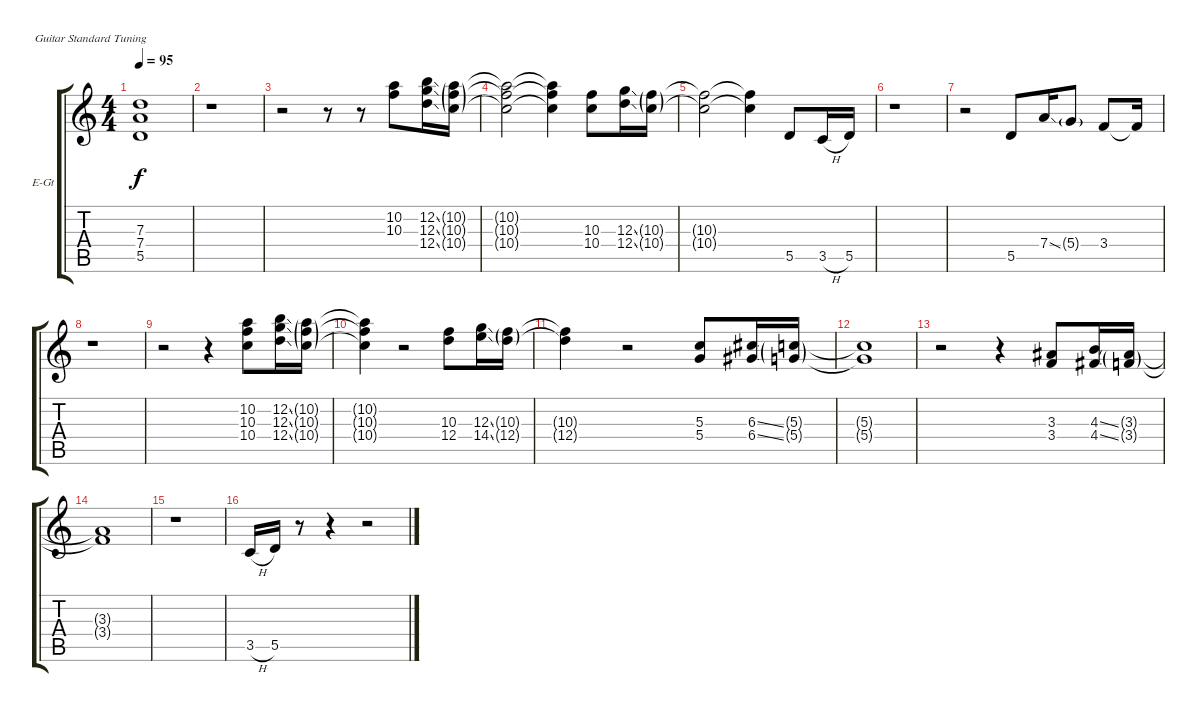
\bracketExtendMode groupsimilarinstruments
\firstSystemTrackNameOrientation horizontal
\otherSystemsTrackNameOrientation horizontal
\track ("Guit III" "E-Gt") {instrument overdrivenguitar}
\staff {score tabs}
\tuning (E4 B3 G3 D3 A2 E2)
\ts (4 4)
\tempo 95
\clef g2
\ks c
(7.3{t} 7.4{t} 5.5{t}).1{dy f} |
r.1 |
r.2 r.8 r.8 (10.2 10.3).8 (12.2{ss} 12.3{ss} 12.4{ss}).16 (10.2{g} 10.3{g} 10.4{g}).16 |
(10.2{t} 10.3{t} 10.4{t}).2 (10.2{t} 10.3{t} 10.4{t}).4 (10.3 10.4).8 (12.3{ss} 12.4{ss}).16 (10.3{g} 10.4{g}).16 |
(10.3{t} 10.4{t}).2 (10.3{t} 10.4{t}).4 5.5.8 3.5{h}.16 5.5.16 |
r.1 |
r.2 5.5.8 7.4{ss}.16 5.4{g}.8 3.4.8 3.4{t}.16 |
r.1 |
r.2 r.4 (10.2 10.3 10.4).8 (12.2{ss} 12.3{ss} 12.4{ss}).16 (10.2{g} 10.3{g} 10.4{g}).16 |
(10.2{t} 10.3{t} 10.4{t}).4 r.2 (10.3 12.4).8 (12.3{ss} 14.4{ss}).16 (10.3{g} 12.4{g}).16 |
(10.3{t} 12.4{t}).4 r.2 (5.3 5.4).8 (6.3{ss} 6.4{ss}).16 (5.3{g} 5.4{g}).16 |
(5.3{t} 5.4{t}).1 |
r.2 r.4 (3.3 3.4).8 (4.3{ss} 4.4{ss}).16 (3.3{g} 3.4{g}).16 |
(3.3{t} 3.4{t}).1 |
r.1 |
3.5{h}.16 5.5.16 r.8 r.4 r.2
